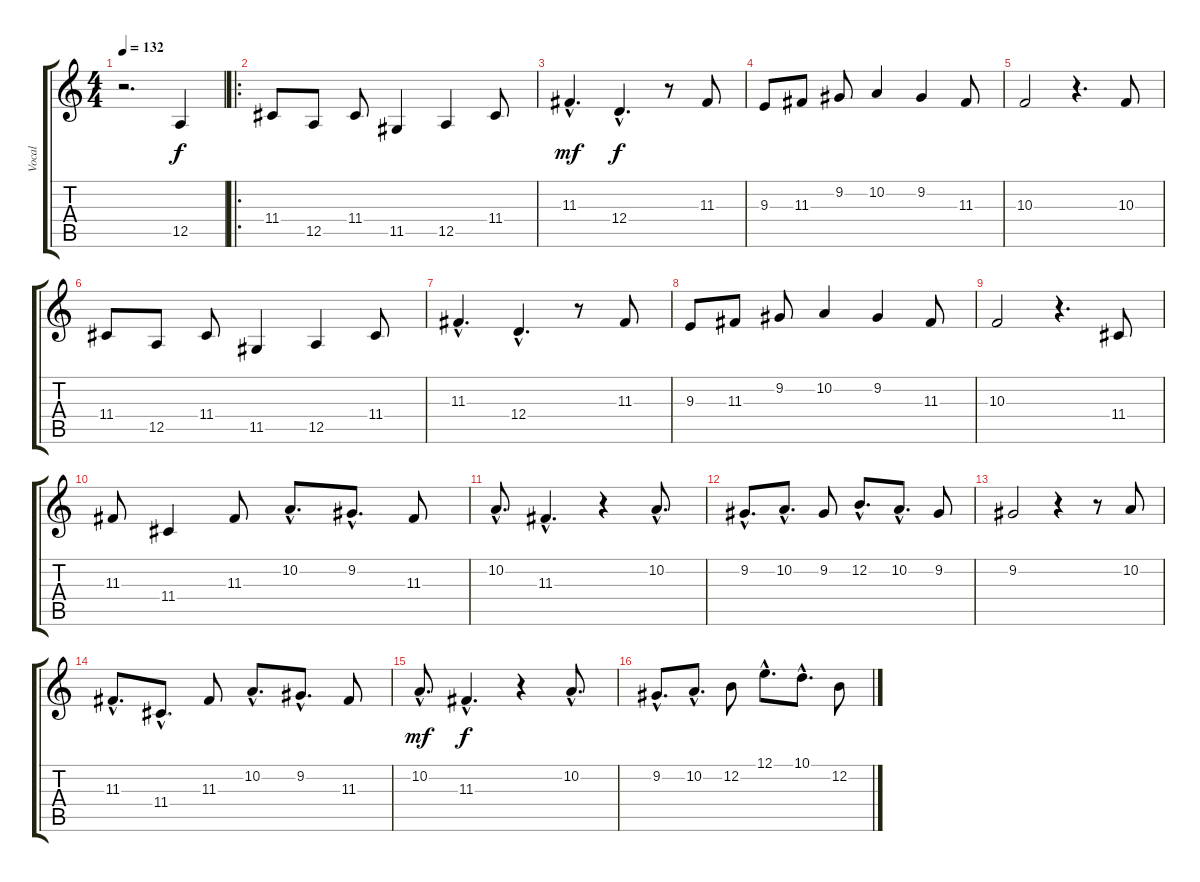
\track ("Vocal" "Vocal") {instrument cello}
\staff {score tabs}
\tuning (E4 B3 G3 D3 A2 E2) {hide}
\ts (4 4)
\tempo 132
\clef g2
\ks c
r.2{d dy f} 12.5.4 |
\ro
11.4.8 12.5.8 11.4.8 11.5.4 12.5.4 11.4.8 |
11.3{hac}.4{d dy mf} 12.4{hac}.4{d dy f} r.8 11.3.8 |
9.3.8 11.3.8 9.2.8 10.2.4 9.2.4 11.3.8 |
10.3.2 r.4{d} 10.3.8 |
11.4.8 12.5.8 11.4.8 11.5.4 12.5.4 11.4.8 |
11.3{hac}.4{d} 12.4{hac}.4{d} r.8 11.3.8 |
9.3.8 11.3.8 9.2.8 10.2.4 9.2.4 11.3.8 |
10.3.2 r.4{d} 11.4.8 |
11.3.8 11.4.4 11.3.8 10.2{hac}.8{d} 9.2{hac}.8{d} 11.3.8 |
10.2{hac}.8{d} 11.3{hac}.4{d} r.4 10.2{hac}.8{d} |
9.2{hac}.8{d} 10.2{hac}.8{d} 9.2.8 12.2{hac}.8{d} 10.2{hac}.8{d} 9.2.8 |
9.2.2 r.4 r.8 10.2.8 |
11.3{hac}.8{d} 11.4{hac}.8{d} 11.3.8 10.2{hac}.8{d} 9.2{hac}.8{d} 11.3.8 |
10.2{hac}.8{d dy mf} 11.3{hac}.4{d dy f} r.4 10.2{hac}.8{d} |
9.2{hac}.8{d} 10.2{hac}.8{d} 12.2.8 12.1{hac}.8{d} 10.1{hac}.8{d} 12.2.8
